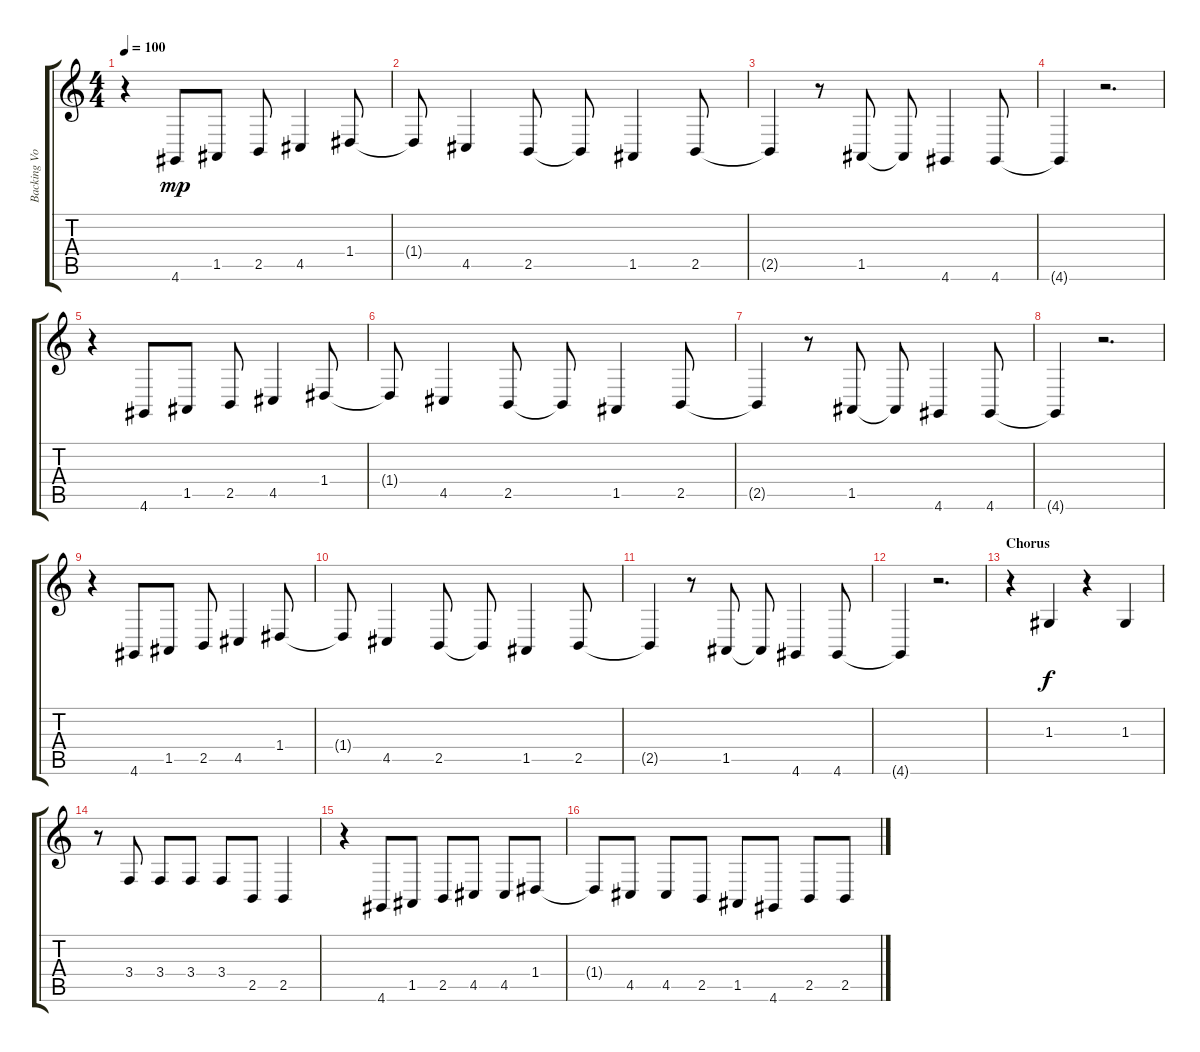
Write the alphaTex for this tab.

\track ("Backing Vocals - Dave Grohl" "Backing Vo") {instrument cello}
\staff {score tabs}
\tuning (E4 B3 G3 D3 A2 E2) {hide}
\ts (4 4)
\tempo 100
\clef g2
\ks c
r.4{dy mp} 4.6.8 1.5.8 2.5.8 4.5.4 1.4.8 |
1.4{t}.8 4.5.4 2.5.8 2.5{t}.8 1.5.4 2.5.8 |
2.5{t}.4 r.8 1.5.8 1.5{t}.8 4.6.4 4.6.8 |
4.6{t}.4 r.2{d} |
r.4 4.6.8 1.5.8 2.5.8 4.5.4 1.4.8 |
1.4{t}.8 4.5.4 2.5.8 2.5{t}.8 1.5.4 2.5.8 |
2.5{t}.4 r.8 1.5.8 1.5{t}.8 4.6.4 4.6.8 |
4.6{t}.4 r.2{d} |
r.4 4.6.8 1.5.8 2.5.8 4.5.4 1.4.8 |
1.4{t}.8 4.5.4 2.5.8 2.5{t}.8 1.5.4 2.5.8 |
2.5{t}.4 r.8 1.5.8 1.5{t}.8 4.6.4 4.6.8 |
4.6{t}.4 r.2{d} |
\section ("" "Chorus")
r.4 1.3.4{dy f} r.4 1.3.4 |
r.8 3.4.8 3.4.8 3.4.8 3.4.8 2.5.8 2.5.4 |
r.4 4.6.8 1.5.8 2.5.8 4.5.8 4.5.8 1.4.8 |
1.4{t}.8 4.5.8 4.5.8 2.5.8 1.5.8 4.6.8 2.5.8 2.5.8
